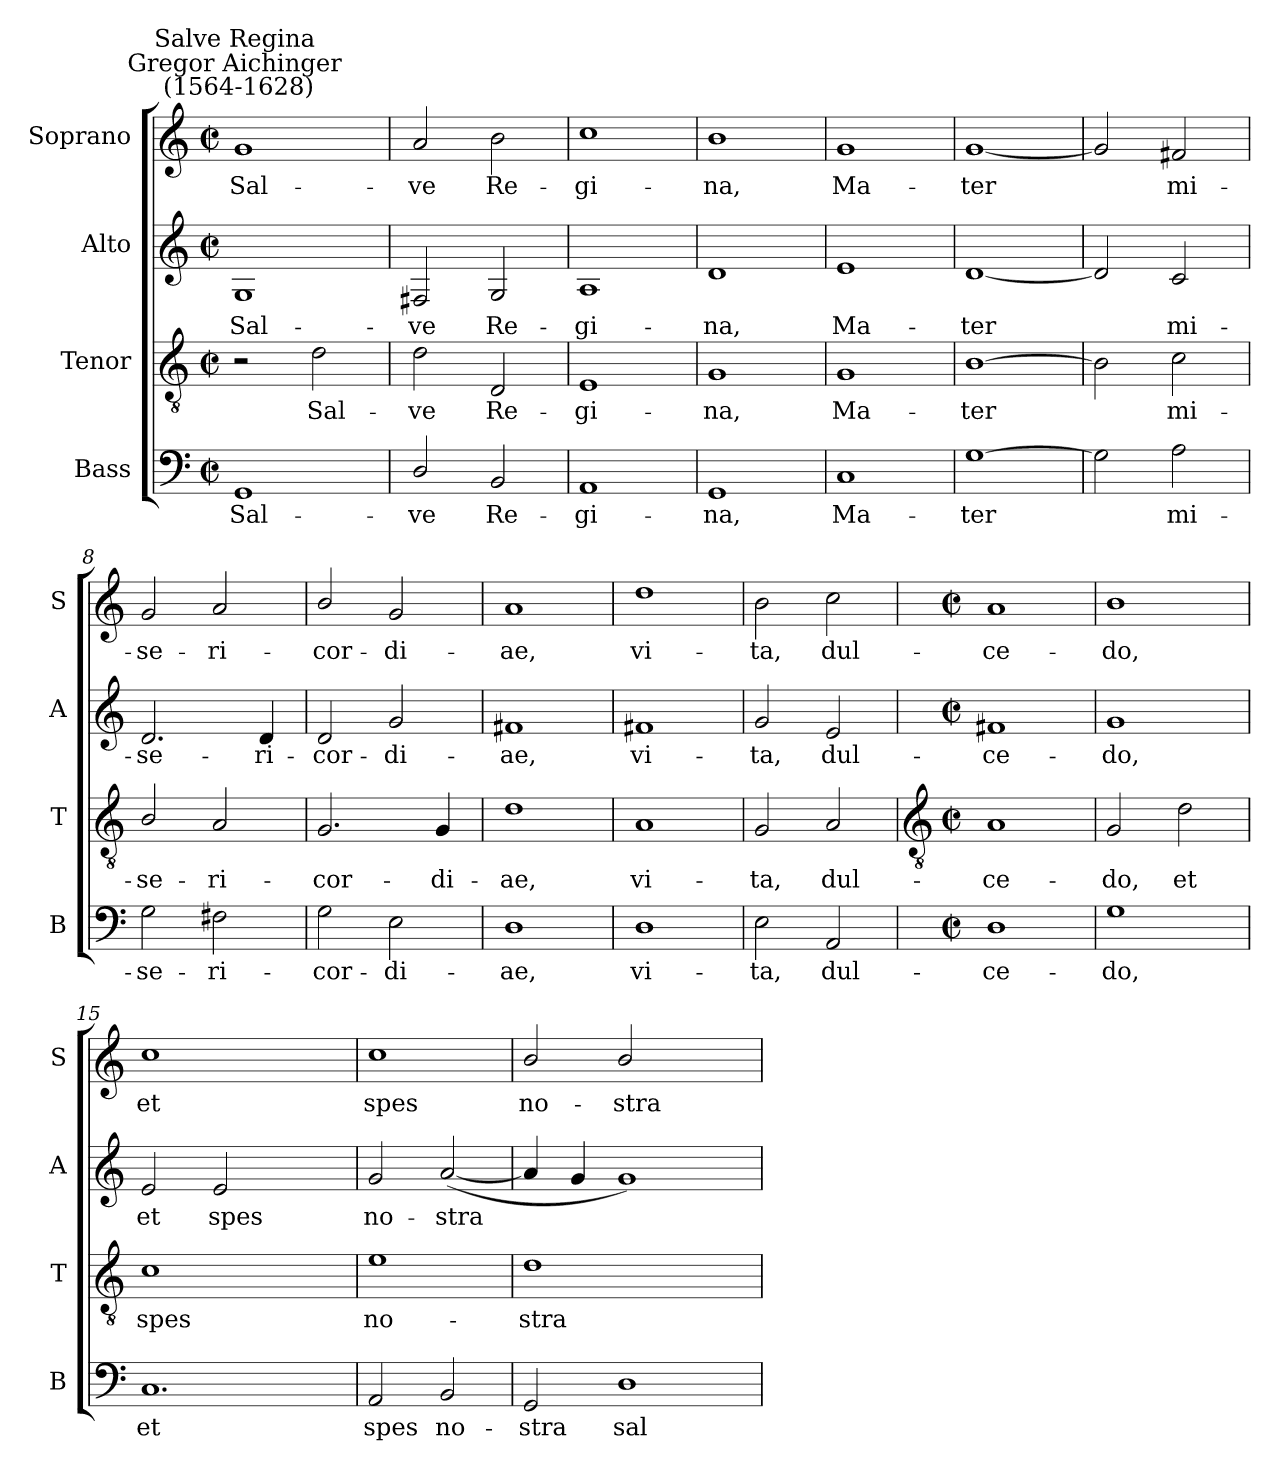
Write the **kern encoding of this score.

**kern	**text	**kern	**text	**kern	**text	**kern	**text
*part4	*part4	*part3	*part3	*part2	*part2	*part1	*part1
*staff4	*staff4	*staff3	*staff3	*staff2	*staff2	*staff1	*staff1
*I"Bass	*	*I"Tenor	*	*I"Alto	*	*I"Soprano	*
*I'B	*	*I'T	*	*I'A	*	*I'S	*
*clefF4	*	*clefGv2	*	*clefG2	*	*clefG2	*
*k[]	*	*k[]	*	*k[]	*	*k[]	*
*C:	*	*C:	*	*C:	*	*C:	*
*M2/2	*	*M2/2	*	*M2/2	*	*M2/2	*
*met(c|)	*	*met(c|)	*	*met(c|)	*	*met(c|)	*
=1	=1	=1	=1	=1	=1	=1	=1
!	!	!	!	!	!	!LO:TX:a:cj:t=Gregor Aichinger\n (1564-1628)	!
!	!	!	!	!	!	!LO:TX:a:cj:t=Salve Regina	!
!	!LO:LY:b	!	!	!	!LO:LY:b	!	!LO:LY:b
1GG	Sal-	2r	.	1G	Sal-	1g	Sal-
!	!	!	!LO:LY:b	!	!	!	!
.	.	2d	Sal-	.	.	.	.
=2	=2	=2	=2	=2	=2	=2	=2
!	!LO:LY:b	!	!LO:LY:b	!	!LO:LY:b	!	!LO:LY:b
2D/	-ve	2d	-ve	2F#X	-ve	2a	-ve
!	!LO:LY:b	!	!LO:LY:b	!	!LO:LY:b	!	!LO:LY:b
2BB	Re-	2D	Re-	2G	Re-	2b	Re-
=3	=3	=3	=3	=3	=3	=3	=3
!	!LO:LY:b	!	!LO:LY:b	!	!LO:LY:b	!	!LO:LY:b
1AA	-gi-	1E	-gi-	1A	-gi-	1cc	-gi-
=4	=4	=4	=4	=4	=4	=4	=4
!	!LO:LY:b	!	!LO:LY:b	!	!LO:LY:b	!	!LO:LY:b
1GG	-na,	1G	-na,	1d	-na,	1b	-na,
=5	=5	=5	=5	=5	=5	=5	=5
!	!LO:LY:b	!	!LO:LY:b	!	!LO:LY:b	!	!LO:LY:b
1C	Ma-	1G	Ma-	1e	Ma-	1g	Ma-
=6	=6	=6	=6	=6	=6	=6	=6
!	!LO:LY:b	!	!LO:LY:b	!	!LO:LY:b	!	!LO:LY:b
[1G	-ter	[1B	-ter	[1d	-ter	[1g	-ter
=7	=7	=7	=7	=7	=7	=7	=7
2G]	.	2B]	.	2d]	.	2g]	.
!	!LO:LY:b	!	!LO:LY:b	!	!LO:LY:b	!	!LO:LY:b
2A	mi-	2c	mi-	2c	mi-	2f#X	mi-
=8	=8	=8	=8	=8	=8	=8	=8
!	!LO:LY:b	!	!LO:LY:b	!	!LO:LY:b	!	!LO:LY:b
2G	-se-	2B/	-se-	2.d	-se-	2g	-se-
!	!LO:LY:b	!	!LO:LY:b	!	!	!	!LO:LY:b
2F#X	-ri-	2A	-ri-	.	.	2a	-ri-
!	!	!	!	!	!LO:LY:b	!	!
.	.	.	.	4d	-ri-	.	.
=9	=9	=9	=9	=9	=9	=9	=9
!	!LO:LY:b	!	!LO:LY:b	!	!LO:LY:b	!	!LO:LY:b
2G	-cor-	2.G	-cor-	2d	-cor-	2b/	-cor-
!	!LO:LY:b	!	!	!	!LO:LY:b	!	!LO:LY:b
2E	-di-	.	.	2g	-di-	2g	-di-
!	!	!	!LO:LY:b	!	!	!	!
.	.	4G	-di-	.	.	.	.
=10	=10	=10	=10	=10	=10	=10	=10
!	!LO:LY:b	!	!LO:LY:b	!	!LO:LY:b	!	!LO:LY:b
1D	-ae,	1d	-ae,	1f#X	-ae,	1a	-ae,
=11	=11	=11	=11	=11	=11	=11	=11
!	!LO:LY:b	!	!LO:LY:b	!	!LO:LY:b	!	!LO:LY:b
1D	vi-	1A	vi-	1f#X	vi-	1dd	vi-
=12	=12	=12	=12	=12	=12	=12	=12
!	!LO:LY:b	!	!LO:LY:b	!	!LO:LY:b	!	!LO:LY:b
2E	-ta,	2G	-ta,	2g	-ta,	2b	-ta,
!	!LO:LY:b	!	!LO:LY:b	!	!LO:LY:b	!	!LO:LY:b
2AA	dul-	2A	dul-	2e	dul-	2cc	dul-
!!LO:LB:g=z
=13	=13	=13	=13	=13	=13	=13	=13
*	*	*clefGv2	*	*	*	*	*
*M2/2	*	*M2/2	*	*M2/2	*	*M2/2	*
*met(c|)	*	*met(c|)	*	*met(c|)	*	*met(c|)	*
!	!LO:LY:b	!	!LO:LY:b	!	!LO:LY:b	!	!LO:LY:b
1D	-ce-	1A	-ce-	1f#X	-ce-	1a	-ce-
=14	=14	=14	=14	=14	=14	=14	=14
!	!LO:LY:b	!	!LO:LY:b	!	!LO:LY:b	!	!LO:LY:b
1G	-do,	2G	-do,	1g	-do,	1b	-do,
!	!	!	!LO:LY:b	!	!	!	!
.	.	2d	et	.	.	.	.
=15	=15	=15	=15	=15	=15	=15	=15
!	!LO:LY:b	!	!LO:LY:b	!	!LO:LY:b	!	!LO:LY:b
1.C	et	1c	spes	2e	et	1cc	et
!	!	!	!	!	!LO:LY:b	!	!
.	.	.	.	2e	spes	.	.
.	.	2ryy	.	2ryy	.	2ryy	.
=16A	=16A	=16A	=16A	=16A	=16A	=16A	=16A
!	!LO:LY:b	!	!LO:LY:b	!	!LO:LY:b	!	!LO:LY:b
2AA	spes	1e	no-	2g	no-	1cc	spes
!	!LO:LY:b	!	!	!	!LO:LY:b	!	!
2BB	no-	.	.	(<[2a	-stra	.	.
=17A	=17A	=17A	=17A	=17A	=17A	=17A	=17A
!	!LO:LY:b	!	!LO:LY:b	!	!	!	!LO:LY:b
2GG	-stra	1d	-stra	4a]	.	2b/	no-
.	.	.	.	4g	.	.	.
!	!LO:LY:b	!	!	!	!	!	!LO:LY:b
1D	sal-	.	.	1g)	.	2b/	-stra
.	.	2ryy	.	.	.	2ryy	.
=	=	=	=	=	=	=	=
*-	*-	*-	*-	*-	*-	*-	*-
